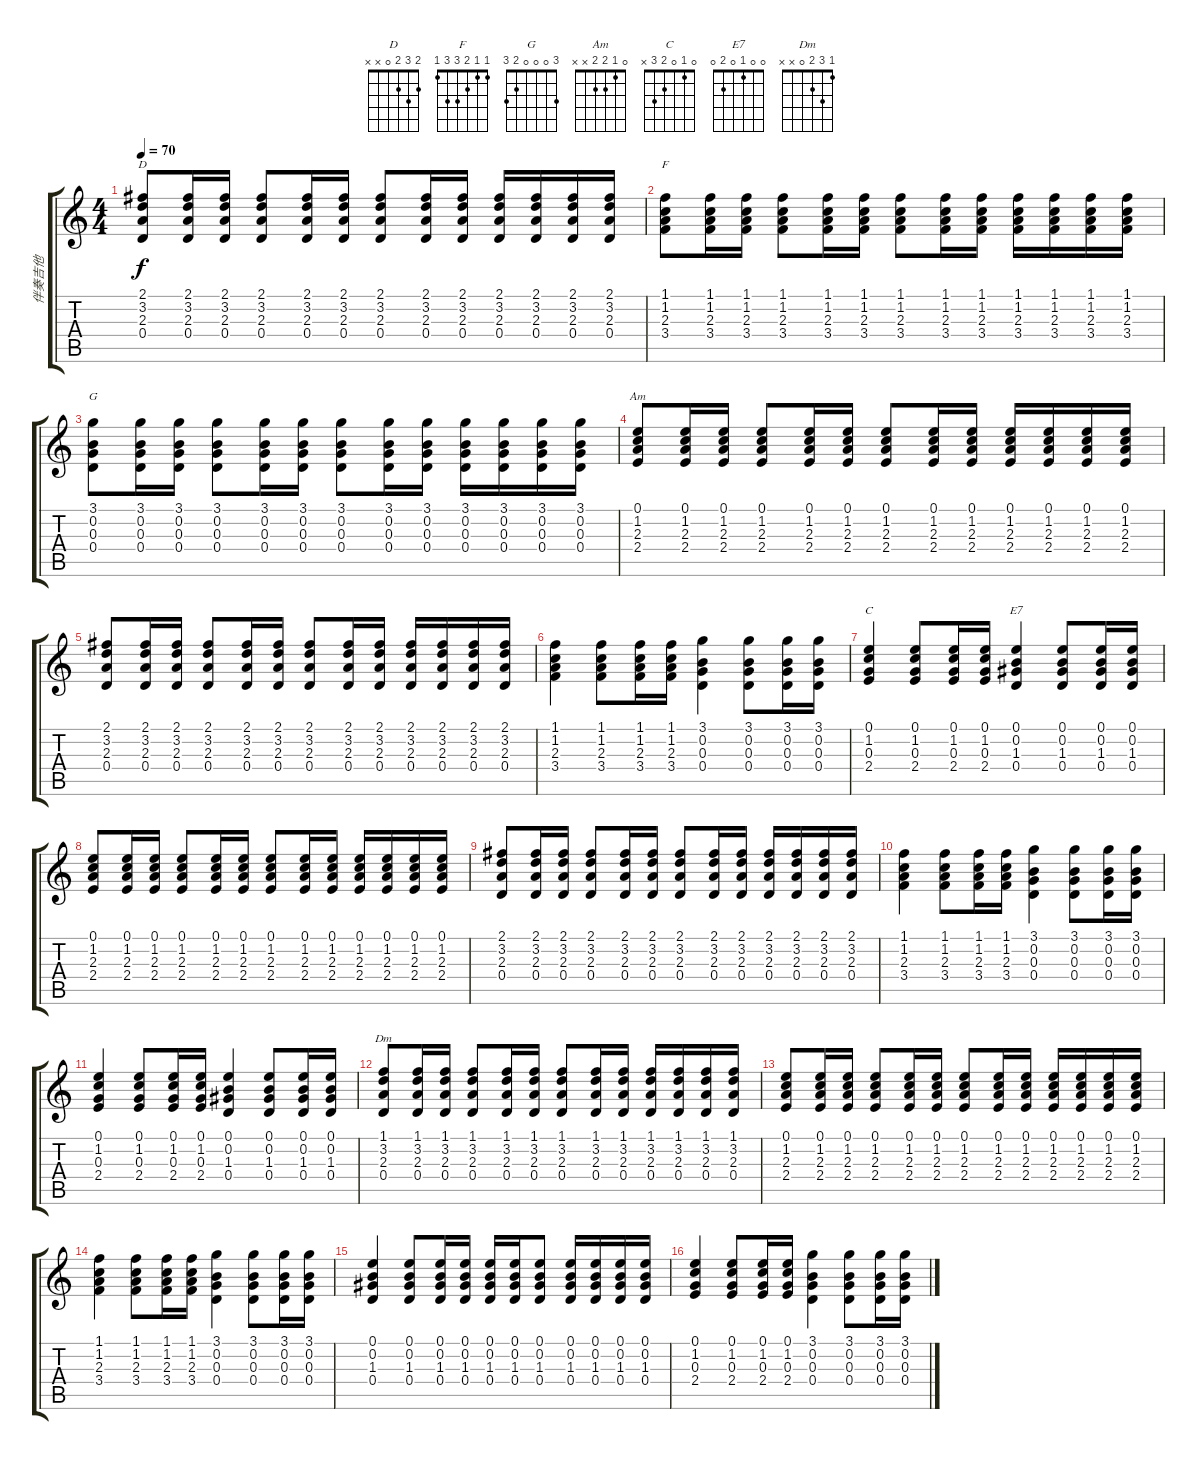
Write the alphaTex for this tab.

\track ("伴奏吉他" "伴奏吉他") {instrument acousticguitarsteel}
\staff {score tabs}
\tuning (E4 B3 G3 D3 A2 E2) {hide}
\chord ("D" 2 3 2 0 x x)
\chord ("F" 1 1 2 3 3 1)
\chord ("G" 3 0 0 0 2 3)
\chord ("Am" 0 1 2 2 x x)
\chord ("C" 0 1 0 2 3 x)
\chord ("E7" 0 0 1 0 2 0)
\chord ("Dm" 1 3 2 0 x x)
\ts (4 4)
\tempo 70
\clef g2
\ks c
(2.1 3.2 2.3 0.4).8{ch "D" dy f} (2.1 3.2 2.3 0.4).16 (2.1 3.2 2.3 0.4).16 (2.1 3.2 2.3 0.4).8 (2.1 3.2 2.3 0.4).16 (2.1 3.2 2.3 0.4).16 (2.1 3.2 2.3 0.4).8 (2.1 3.2 2.3 0.4).16 (2.1 3.2 2.3 0.4).16 (2.1 3.2 2.3 0.4).16 (2.1 3.2 2.3 0.4).16 (2.1 3.2 2.3 0.4).16 (2.1 3.2 2.3 0.4).16 |
(1.1 1.2 2.3 3.4).8{ch "F"} (1.1 1.2 2.3 3.4).16 (1.1 1.2 2.3 3.4).16 (1.1 1.2 2.3 3.4).8 (1.1 1.2 2.3 3.4).16 (1.1 1.2 2.3 3.4).16 (1.1 1.2 2.3 3.4).8 (1.1 1.2 2.3 3.4).16 (1.1 1.2 2.3 3.4).16 (1.1 1.2 2.3 3.4).16 (1.1 1.2 2.3 3.4).16 (1.1 1.2 2.3 3.4).16 (1.1 1.2 2.3 3.4).16 |
(3.1 0.2 0.3 0.4).8{ch "G"} (3.1 0.2 0.3 0.4).16 (3.1 0.2 0.3 0.4).16 (3.1 0.2 0.3 0.4).8 (3.1 0.2 0.3 0.4).16 (3.1 0.2 0.3 0.4).16 (3.1 0.2 0.3 0.4).8 (3.1 0.2 0.3 0.4).16 (3.1 0.2 0.3 0.4).16 (3.1 0.2 0.3 0.4).16 (3.1 0.2 0.3 0.4).16 (3.1 0.2 0.3 0.4).16 (3.1 0.2 0.3 0.4).16 |
(0.1 1.2 2.3 2.4).8{ch "Am"} (0.1 1.2 2.3 2.4).16 (0.1 1.2 2.3 2.4).16 (0.1 1.2 2.3 2.4).8 (0.1 1.2 2.3 2.4).16 (0.1 1.2 2.3 2.4).16 (0.1 1.2 2.3 2.4).8 (0.1 1.2 2.3 2.4).16 (0.1 1.2 2.3 2.4).16 (0.1 1.2 2.3 2.4).16 (0.1 1.2 2.3 2.4).16 (0.1 1.2 2.3 2.4).16 (0.1 1.2 2.3 2.4).16 |
(2.1 3.2 2.3 0.4).8 (2.1 3.2 2.3 0.4).16 (2.1 3.2 2.3 0.4).16 (2.1 3.2 2.3 0.4).8 (2.1 3.2 2.3 0.4).16 (2.1 3.2 2.3 0.4).16 (2.1 3.2 2.3 0.4).8 (2.1 3.2 2.3 0.4).16 (2.1 3.2 2.3 0.4).16 (2.1 3.2 2.3 0.4).16 (2.1 3.2 2.3 0.4).16 (2.1 3.2 2.3 0.4).16 (2.1 3.2 2.3 0.4).16 |
(1.1 1.2 2.3 3.4).4 (1.1 1.2 2.3 3.4).8 (1.1 1.2 2.3 3.4).16 (1.1 1.2 2.3 3.4).16 (3.1 0.2 0.3 0.4).4 (3.1 0.2 0.3 0.4).8 (3.1 0.2 0.3 0.4).16 (3.1 0.2 0.3 0.4).16 |
(0.1 1.2 0.3 2.4).4{ch "C"} (0.1 1.2 0.3 2.4).8 (0.1 1.2 0.3 2.4).16 (0.1 1.2 0.3 2.4).16 (0.1 0.2 1.3 0.4).4{ch "E7"} (0.1 0.2 1.3 0.4).8 (0.1 0.2 1.3 0.4).16 (0.1 0.2 1.3 0.4).16 |
(0.1 1.2 2.3 2.4).8 (0.1 1.2 2.3 2.4).16 (0.1 1.2 2.3 2.4).16 (0.1 1.2 2.3 2.4).8 (0.1 1.2 2.3 2.4).16 (0.1 1.2 2.3 2.4).16 (0.1 1.2 2.3 2.4).8 (0.1 1.2 2.3 2.4).16 (0.1 1.2 2.3 2.4).16 (0.1 1.2 2.3 2.4).16 (0.1 1.2 2.3 2.4).16 (0.1 1.2 2.3 2.4).16 (0.1 1.2 2.3 2.4).16 |
(2.1 3.2 2.3 0.4).8 (2.1 3.2 2.3 0.4).16 (2.1 3.2 2.3 0.4).16 (2.1 3.2 2.3 0.4).8 (2.1 3.2 2.3 0.4).16 (2.1 3.2 2.3 0.4).16 (2.1 3.2 2.3 0.4).8 (2.1 3.2 2.3 0.4).16 (2.1 3.2 2.3 0.4).16 (2.1 3.2 2.3 0.4).16 (2.1 3.2 2.3 0.4).16 (2.1 3.2 2.3 0.4).16 (2.1 3.2 2.3 0.4).16 |
(1.1 1.2 2.3 3.4).4 (1.1 1.2 2.3 3.4).8 (1.1 1.2 2.3 3.4).16 (1.1 1.2 2.3 3.4).16 (3.1 0.2 0.3 0.4).4 (3.1 0.2 0.3 0.4).8 (3.1 0.2 0.3 0.4).16 (3.1 0.2 0.3 0.4).16 |
(0.1 1.2 0.3 2.4).4 (0.1 1.2 0.3 2.4).8 (0.1 1.2 0.3 2.4).16 (0.1 1.2 0.3 2.4).16 (0.1 0.2 1.3 0.4).4 (0.1 0.2 1.3 0.4).8 (0.1 0.2 1.3 0.4).16 (0.1 0.2 1.3 0.4).16 |
(1.1 3.2 2.3 0.4).8{ch "Dm"} (1.1 3.2 2.3 0.4).16 (1.1 3.2 2.3 0.4).16 (1.1 3.2 2.3 0.4).8 (1.1 3.2 2.3 0.4).16 (1.1 3.2 2.3 0.4).16 (1.1 3.2 2.3 0.4).8 (1.1 3.2 2.3 0.4).16 (1.1 3.2 2.3 0.4).16 (1.1 3.2 2.3 0.4).16 (1.1 3.2 2.3 0.4).16 (1.1 3.2 2.3 0.4).16 (1.1 3.2 2.3 0.4).16 |
(0.1 1.2 2.3 2.4).8 (0.1 1.2 2.3 2.4).16 (0.1 1.2 2.3 2.4).16 (0.1 1.2 2.3 2.4).8 (0.1 1.2 2.3 2.4).16 (0.1 1.2 2.3 2.4).16 (0.1 1.2 2.3 2.4).8 (0.1 1.2 2.3 2.4).16 (0.1 1.2 2.3 2.4).16 (0.1 1.2 2.3 2.4).16 (0.1 1.2 2.3 2.4).16 (0.1 1.2 2.3 2.4).16 (0.1 1.2 2.3 2.4).16 |
(1.1 1.2 2.3 3.4).4 (1.1 1.2 2.3 3.4).8 (1.1 1.2 2.3 3.4).16 (1.1 1.2 2.3 3.4).16 (3.1 0.2 0.3 0.4).4 (3.1 0.2 0.3 0.4).8 (3.1 0.2 0.3 0.4).16 (3.1 0.2 0.3 0.4).16 |
(0.1 0.2 1.3 0.4).4 (0.1 0.2 1.3 0.4).8 (0.1 0.2 1.3 0.4).16 (0.1 0.2 1.3 0.4).16 (0.1 0.2 1.3 0.4).16 (0.1 0.2 1.3 0.4).16 (0.1 0.2 1.3 0.4).8 (0.1 0.2 1.3 0.4).16 (0.1 0.2 1.3 0.4).16 (0.1 0.2 1.3 0.4).16 (0.1 0.2 1.3 0.4).16 |
(0.1 1.2 0.3 2.4).4 (0.1 1.2 0.3 2.4).8 (0.1 1.2 0.3 2.4).16 (0.1 1.2 0.3 2.4).16 (3.1 0.2 0.3 0.4).4 (3.1 0.2 0.3 0.4).8 (3.1 0.2 0.3 0.4).16 (3.1 0.2 0.3 0.4).16
